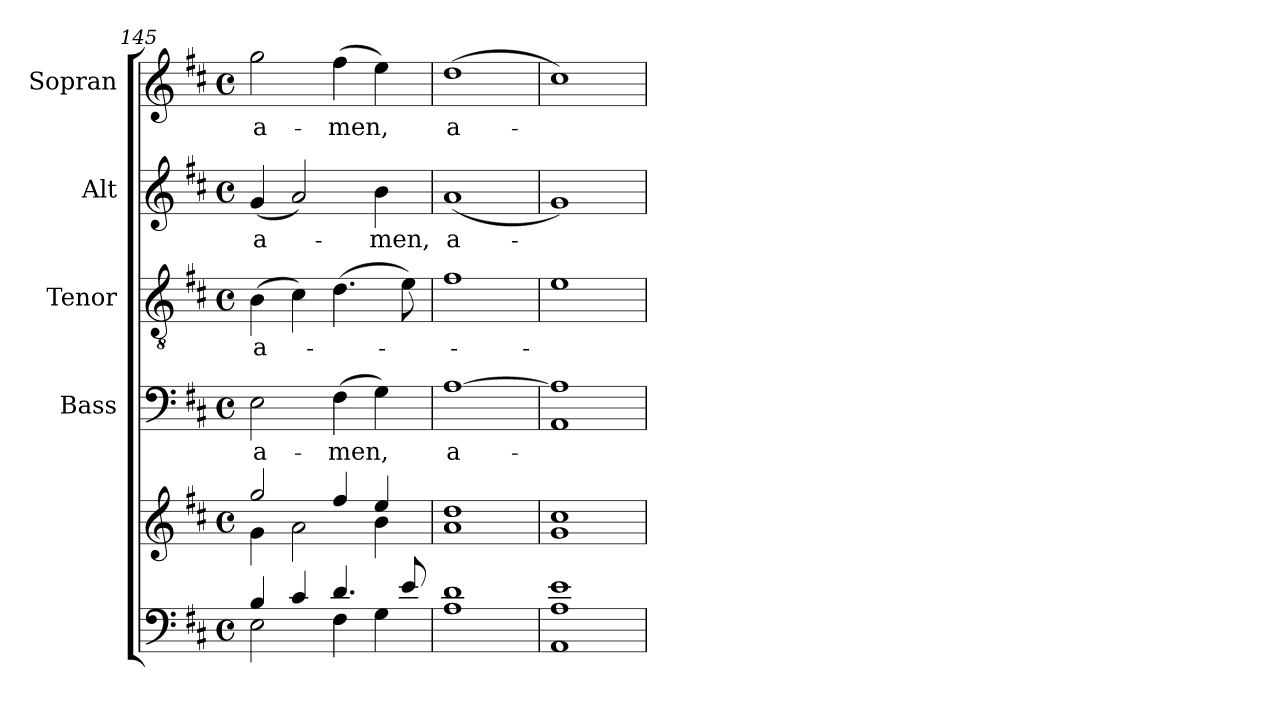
**kern	**kern	**kern	**text	**kern	**text	**kern	**text	**kern	**text
*part5	*part5	*part4	*part4	*part3	*part3	*part2	*part2	*part1	*part1
*staff6	*staff5	*staff4	*staff4	*staff3	*staff3	*staff2	*staff2	*staff1	*staff1
*	*	*I"Bass	*	*I"Tenor	*	*I"Alt	*	*I"Sopran	*
*	*	*I'B.	*	*I'T.	*	*I'A.	*	*I'S.	*
*clefF4	*clefG2	*clefF4	*	*clefGv2	*	*clefG2	*	*clefG2	*
*k[f#c#]	*k[f#c#]	*k[f#c#]	*	*k[f#c#]	*	*k[f#c#]	*	*k[f#c#]	*
*D:	*D:	*D:	*	*D:	*	*D:	*	*D:	*
*M4/4	*M4/4	*M4/4	*	*M4/4	*	*M4/4	*	*M4/4	*
*met(c)	*met(c)	*met(c)	*	*met(c)	*	*met(c)	*	*met(c)	*
=145	=145	=145	=145	=145	=145	=145	=145	=145	=145
*^	*^	*	*	*	*	*	*	*	*
!	!	!	!	!	!LO:LY:b	!	!LO:LY:b	!	!LO:LY:b	!	!LO:LY:b
4B/	2E\	2gg/	4g\	2E\	a-	(>4B\	a-	(<4g/	a-	2gg\	a-
4c#/	.	.	2a\	.	.	4c#\)	.	2a/)	.	.	.
!	!	!	!	!	!LO:LY:b	!	!	!	!	!	!LO:LY:b
4.d/	4F#\	4ff#/	.	(>4F#\	-men,	(>4.d\	.	.	.	(>4ff#\	-men,
!	!	!	!	!	!	!	!	!	!LO:LY:b	!	!
.	4G\	4ee/	4b\	4G\)	.	.	.	4b\	-men,	4ee\)	.
8e/	.	.	.	.	.	8e\)	.	.	.	.	.
=146	=146	=146	=146	=146	=146	=146	=146	=146	=146	=146	=146
!	!	!	!	!	!LO:LY:b	!	!	!	!LO:LY:b	!	!LO:LY:b
1d	1A	1dd	1a	[1A	a-	1f#	.	(<1a	a-	(>1dd	a-
=147	=147	=147	=147	=147	=147	=147	=147	=147	=147	=147	=147
1e	1AA 1A	1cc#	1g	1AA 1A]	.	1e	.	1g)	.	1cc#)	.
*v	*v	*	*	*	*	*	*	*	*	*	*
*	*v	*v	*	*	*	*	*	*	*	*
=	=	=	=	=	=	=	=	=	=
*-	*-	*-	*-	*-	*-	*-	*-	*-	*-
